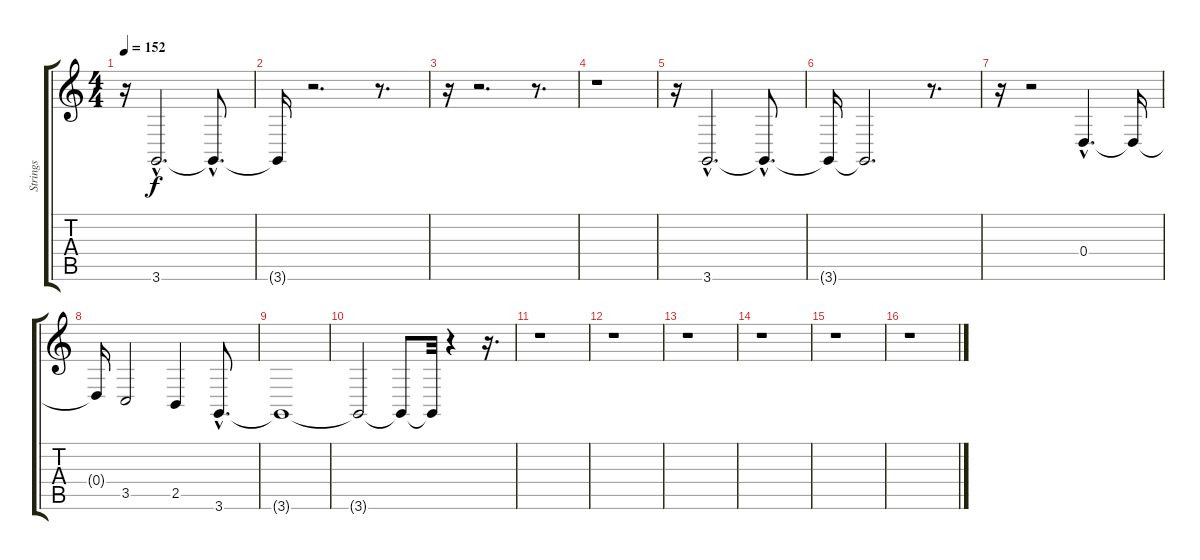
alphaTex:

\track ("Strings" "Strings") {instrument stringensemble1}
\staff {score tabs}
\tuning (E4 B3 G3 D3 A2 E2) {hide}
\ts (4 4)
\tempo 152
\clef g2
\ks c
r.16{dy f} 3.6{hac}.2{d} 3.6{hac t}.8{d} |
3.6{t}.16 r.2{d} r.8{d} |
r.16 r.2{d} r.8{d} |
r.1 |
r.16 3.6{hac}.2{d} 3.6{hac t}.8{d} |
3.6{t}.16 3.6{t}.2{d} r.8{d} |
r.16 r.2 0.4{hac}.4{d} 0.4{t}.16 |
0.4{t}.16 3.5.2 2.5.4 3.6{hac}.8{d} |
3.6{t}.1 |
3.6{t}.2 3.6{t}.8 3.6{t}.32 r.4 r.16{d} |
r.1 |
r.1 |
r.1 |
r.1 |
r.1 |
r.1
